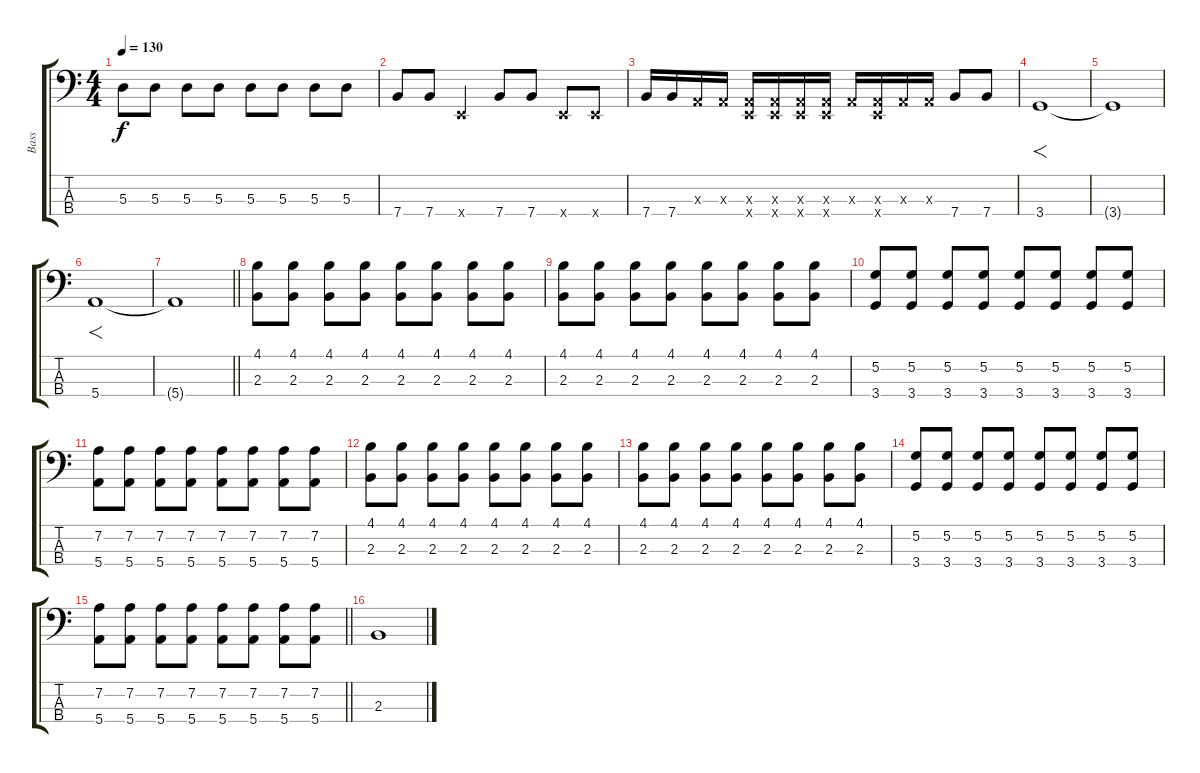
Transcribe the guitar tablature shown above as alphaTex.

\track ("Bass" "Bass") {instrument electricbassfinger}
\staff {score tabs}
\tuning (G2 D2 A1 E1) {hide}
\ts (4 4)
\tempo 130
\clef f4
\ks c
5.3.8{dy f} 5.3.8 5.3.8 5.3.8 5.3.8 5.3.8 5.3.8 5.3.8 |
7.4.8 7.4.8 0.4{x}.4 7.4.8 7.4.8 0.4{x}.8 0.4{x}.8 |
7.4.16 7.4.16 0.3{x}.16 0.3{x}.16 (0.3{x} 0.4{x}).16 (0.3{x} 0.4{x}).16 (0.3{x} 0.4{x}).16 (0.3{x} 0.4{x}).16 0.3{x}.16 (0.3{x} 0.4{x}).16 0.3{x}.16 0.3{x}.16 7.4.8 7.4.8 |
3.4.1{f} |
3.4{t}.1 |
5.4.1{f} |
\barLineRight lightlight
5.4{t}.1 |
(4.1 2.3).8 (4.1 2.3).8 (4.1 2.3).8 (4.1 2.3).8 (4.1 2.3).8 (4.1 2.3).8 (4.1 2.3).8 (4.1 2.3).8 |
(4.1 2.3).8 (4.1 2.3).8 (4.1 2.3).8 (4.1 2.3).8 (4.1 2.3).8 (4.1 2.3).8 (4.1 2.3).8 (4.1 2.3).8 |
(5.2 3.4).8 (5.2 3.4).8 (5.2 3.4).8 (5.2 3.4).8 (5.2 3.4).8 (5.2 3.4).8 (5.2 3.4).8 (5.2 3.4).8 |
(7.2 5.4).8 (7.2 5.4).8 (7.2 5.4).8 (7.2 5.4).8 (7.2 5.4).8 (7.2 5.4).8 (7.2 5.4).8 (7.2 5.4).8 |
(4.1 2.3).8 (4.1 2.3).8 (4.1 2.3).8 (4.1 2.3).8 (4.1 2.3).8 (4.1 2.3).8 (4.1 2.3).8 (4.1 2.3).8 |
(4.1 2.3).8 (4.1 2.3).8 (4.1 2.3).8 (4.1 2.3).8 (4.1 2.3).8 (4.1 2.3).8 (4.1 2.3).8 (4.1 2.3).8 |
(5.2 3.4).8 (5.2 3.4).8 (5.2 3.4).8 (5.2 3.4).8 (5.2 3.4).8 (5.2 3.4).8 (5.2 3.4).8 (5.2 3.4).8 |
\barLineRight lightlight
(7.2 5.4).8 (7.2 5.4).8 (7.2 5.4).8 (7.2 5.4).8 (7.2 5.4).8 (7.2 5.4).8 (7.2 5.4).8 (7.2 5.4).8 |
2.3.1
